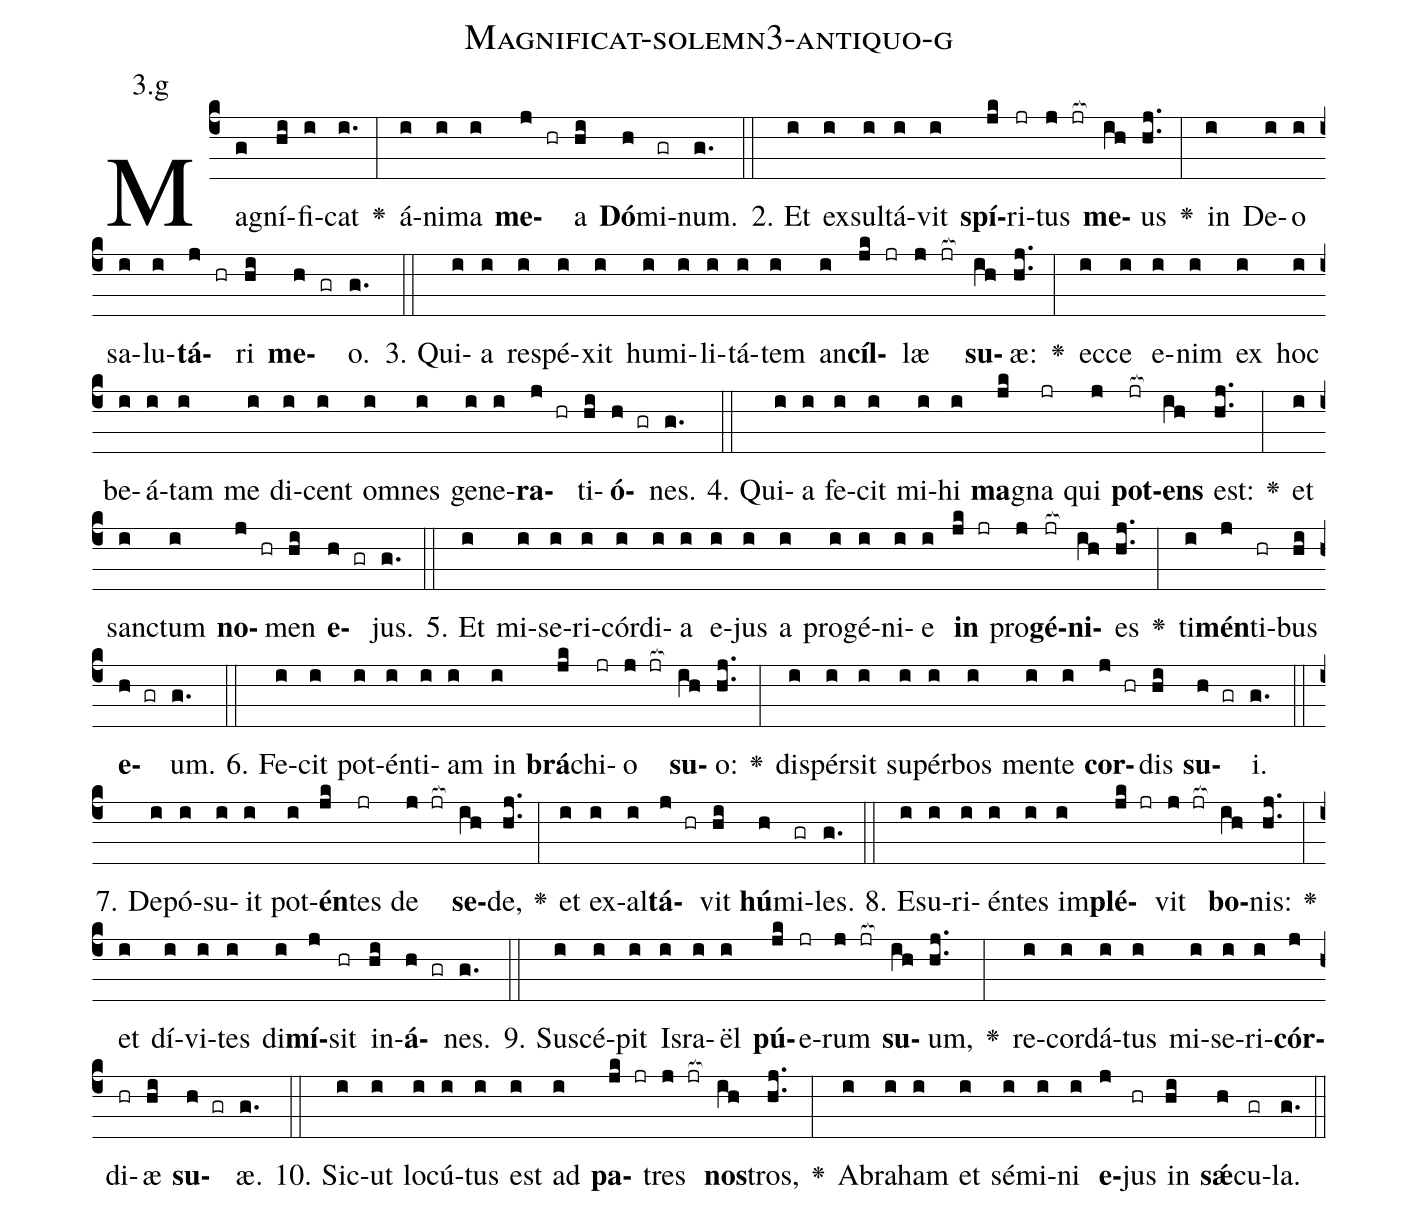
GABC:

name: Magnificat-solemn3-antiquo-g;
annotation: 3.g;
%%
(c4)Ma(g)gní(hi)fi(i)cat(i.) <v>\greheightstar</v>(:) á(i)ni(i)ma(i) <b>me</b>(j hr)a(hi) <b>Dó</b>(h)mi(gr)num.(g.) (::)
2. Et(i) ex(i)sul(i)tá(i)vit(i) <b>spí</b>(jk)ri(jr)tus(j jr[ocb:1{]) <b>me</b>(ih[ocb:0}])us(hj..) <v>\greheightstar</v>(:) in(i) De(i)o(i) sa(i)lu(i)<b>tá</b>(j hr)ri(hi) <b>me</b>(h gr)o.(g.) (::)
3. Qui(i)a(i) re(i)spé(i)xit(i) hu(i)mi(i)li(i)tá(i)tem(i) an(i)<b>cíl</b>(jk jr)læ(j jr[ocb:1{]) <b>su</b>(ih[ocb:0}])æ:(hj..) <v>\greheightstar</v>(:) ec(i)ce(i) e(i)nim(i) ex(i) hoc(i) be(i)á(i)tam(i) me(i) di(i)cent(i) om(i)nes(i) ge(i)ne(i)<b>ra</b>(j hr)ti(hi)<b>ó</b>(h gr)nes.(g.) (::)
4. Qui(i)a(i) fe(i)cit(i) mi(i)hi(i) <b>ma</b>(jk)gna(jr) qui(j) <b>pot</b>(jr[ocb:1{])<b>ens</b>(ih[ocb:0}]) est:(hj..) <v>\greheightstar</v>(:) et(i) sanc(i)tum(i) <b>no</b>(j hr)men(hi) <b>e</b>(h gr)jus.(g.) (::)
5. Et(i) mi(i)se(i)ri(i)cór(i)di(i)a(i) e(i)jus(i) a(i) pro(i)gé(i)ni(i)e(i) <b>in</b>(jk jr) pro(j)<b>gé</b>(jr[ocb:1{])<b>ni</b>(ih[ocb:0}])es(hj..) <v>\greheightstar</v>(:) ti(i)<b>mén</b>(j)ti(hr)bus(hi) <b>e</b>(h gr)um.(g.) (::)
6. Fe(i)cit(i) pot(i)én(i)ti(i)am(i) in(i) <b>brá</b>(jk)chi(jr)o(j jr[ocb:1{]) <b>su</b>(ih[ocb:0}])o:(hj..) <v>\greheightstar</v>(:) di(i)spér(i)sit(i) su(i)pér(i)bos(i) men(i)te(i) <b>cor</b>(j hr)dis(hi) <b>su</b>(h gr)i.(g.) (::)
7. De(i)pó(i)su(i)it(i) pot(i)<b>én</b>(jk)tes(jr) de(j jr[ocb:1{]) <b>se</b>(ih[ocb:0}])de,(hj..) <v>\greheightstar</v>(:) et(i) ex(i)al(i)<b>tá</b>(j hr)vit(hi) <b>hú</b>(h)mi(gr)les.(g.) (::)
8. E(i)su(i)ri(i)én(i)tes(i) im(i)<b>plé</b>(jk jr)vit(j jr[ocb:1{]) <b>bo</b>(ih[ocb:0}])nis:(hj..) <v>\greheightstar</v>(:) et(i) dí(i)vi(i)tes(i) di(i)<b>mí</b>(j)sit(hr) in(hi)<b>á</b>(h gr)nes.(g.) (::)
9. Su(i)scé(i)pit(i) Is(i)ra(i)ël(i) <b>pú</b>(jk)e(jr)rum(j jr[ocb:1{]) <b>su</b>(ih[ocb:0}])um,(hj..) <v>\greheightstar</v>(:) re(i)cor(i)dá(i)tus(i) mi(i)se(i)ri(i)<b>cór</b>(j)di(hr)æ(hi) <b>su</b>(h gr)æ.(g.) (::)
10. Sic(i)ut(i) lo(i)cú(i)tus(i) est(i) ad(i) <b>pa</b>(jk jr)tres(j jr[ocb:1{]) <b>nos</b>(ih[ocb:0}])tros,(hj..) <v>\greheightstar</v>(:) A(i)bra(i)ham(i) et(i) sé(i)mi(i)ni(i) <b>e</b>(j)jus(hr) in(hi) <b>sǽ</b>(h)cu(gr)la.(g.) (::)
